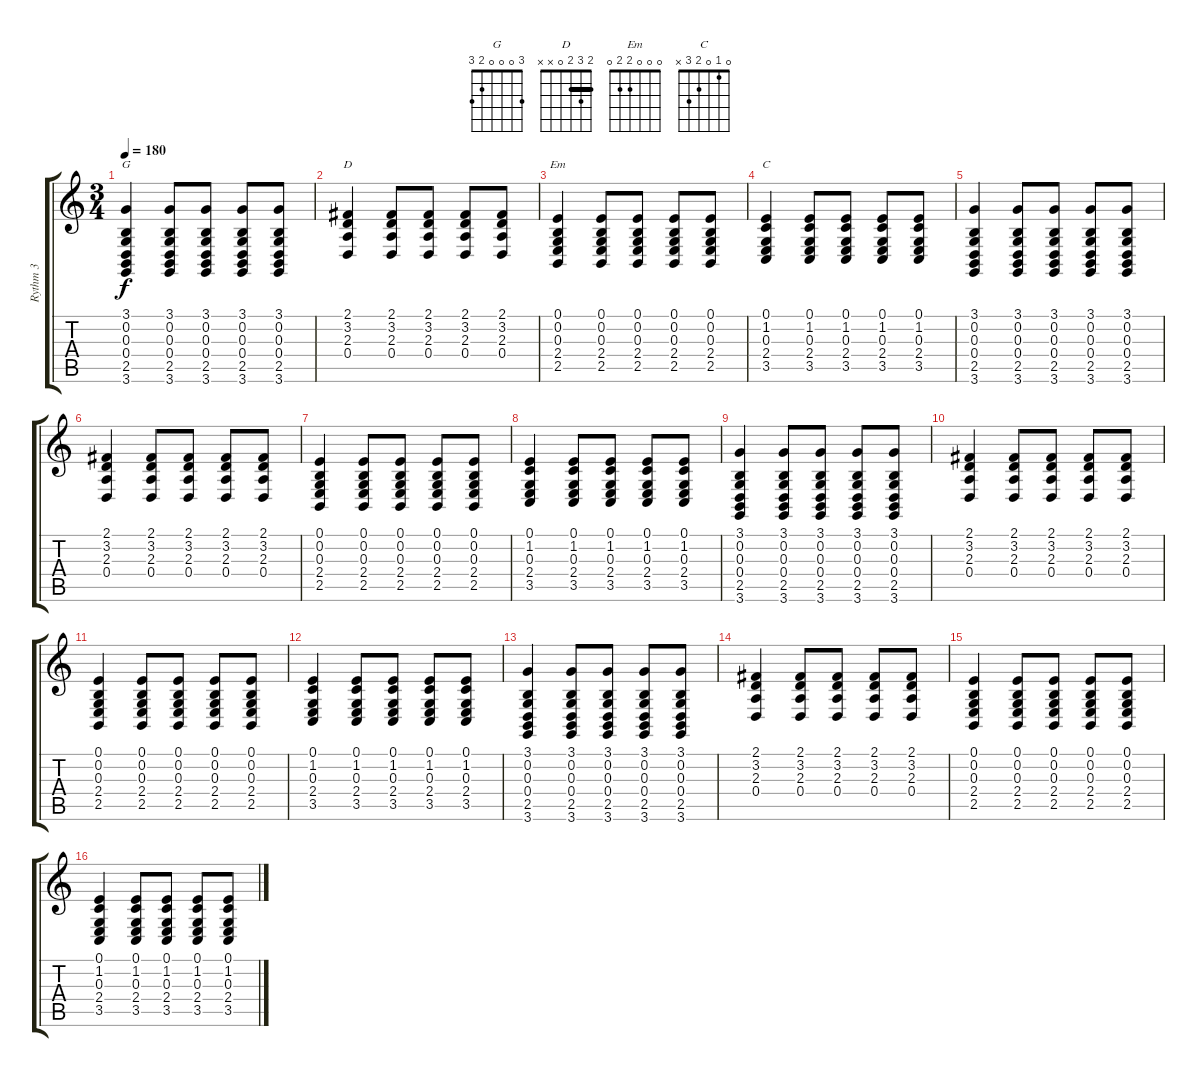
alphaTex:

\track ("Rythm 3" "Rythm 3") {instrument fx7echoes}
\staff {score tabs}
\tuning (E4 B3 G3 D3 A2 E2) {hide}
\chord ("G" 3 0 0 0 2 3)
\chord ("D" 2 3 2 0 x x) {barre 2}
\chord ("Em" 0 0 0 2 2 0)
\chord ("C" 0 1 0 2 3 x)
\ts (3 4)
\tempo 180
\clef g2
\ks c
(3.1 0.2 0.3 0.4 2.5 3.6).4{ch "G" dy f} (3.1 0.2 0.3 0.4 2.5 3.6).8 (3.1 0.2 0.3 0.4 2.5 3.6).8 (3.1 0.2 0.3 0.4 2.5 3.6).8 (3.1 0.2 0.3 0.4 2.5 3.6).8 |
(2.1 3.2 2.3 0.4).4{ch "D"} (2.1 3.2 2.3 0.4).8 (2.1 3.2 2.3 0.4).8 (2.1 3.2 2.3 0.4).8 (2.1 3.2 2.3 0.4).8 |
(0.1 0.2 0.3 2.4 2.5).4{ch "Em"} (0.1 0.2 0.3 2.4 2.5).8 (0.1 0.2 0.3 2.4 2.5).8 (0.1 0.2 0.3 2.4 2.5).8 (0.1 0.2 0.3 2.4 2.5).8 |
(0.1 1.2 0.3 2.4 3.5).4{ch "C"} (0.1 1.2 0.3 2.4 3.5).8 (0.1 1.2 0.3 2.4 3.5).8 (0.1 1.2 0.3 2.4 3.5).8 (0.1 1.2 0.3 2.4 3.5).8 |
(3.1 0.2 0.3 0.4 2.5 3.6).4 (3.1 0.2 0.3 0.4 2.5 3.6).8 (3.1 0.2 0.3 0.4 2.5 3.6).8 (3.1 0.2 0.3 0.4 2.5 3.6).8 (3.1 0.2 0.3 0.4 2.5 3.6).8 |
(2.1 3.2 2.3 0.4).4 (2.1 3.2 2.3 0.4).8 (2.1 3.2 2.3 0.4).8 (2.1 3.2 2.3 0.4).8 (2.1 3.2 2.3 0.4).8 |
(0.1 0.2 0.3 2.4 2.5).4 (0.1 0.2 0.3 2.4 2.5).8 (0.1 0.2 0.3 2.4 2.5).8 (0.1 0.2 0.3 2.4 2.5).8 (0.1 0.2 0.3 2.4 2.5).8 |
(0.1 1.2 0.3 2.4 3.5).4 (0.1 1.2 0.3 2.4 3.5).8 (0.1 1.2 0.3 2.4 3.5).8 (0.1 1.2 0.3 2.4 3.5).8 (0.1 1.2 0.3 2.4 3.5).8 |
(3.1 0.2 0.3 0.4 2.5 3.6).4 (3.1 0.2 0.3 0.4 2.5 3.6).8 (3.1 0.2 0.3 0.4 2.5 3.6).8 (3.1 0.2 0.3 0.4 2.5 3.6).8 (3.1 0.2 0.3 0.4 2.5 3.6).8 |
(2.1 3.2 2.3 0.4).4 (2.1 3.2 2.3 0.4).8 (2.1 3.2 2.3 0.4).8 (2.1 3.2 2.3 0.4).8 (2.1 3.2 2.3 0.4).8 |
(0.1 0.2 0.3 2.4 2.5).4 (0.1 0.2 0.3 2.4 2.5).8 (0.1 0.2 0.3 2.4 2.5).8 (0.1 0.2 0.3 2.4 2.5).8 (0.1 0.2 0.3 2.4 2.5).8 |
(0.1 1.2 0.3 2.4 3.5).4 (0.1 1.2 0.3 2.4 3.5).8 (0.1 1.2 0.3 2.4 3.5).8 (0.1 1.2 0.3 2.4 3.5).8 (0.1 1.2 0.3 2.4 3.5).8 |
(3.1 0.2 0.3 0.4 2.5 3.6).4 (3.1 0.2 0.3 0.4 2.5 3.6).8 (3.1 0.2 0.3 0.4 2.5 3.6).8 (3.1 0.2 0.3 0.4 2.5 3.6).8 (3.1 0.2 0.3 0.4 2.5 3.6).8 |
(2.1 3.2 2.3 0.4).4 (2.1 3.2 2.3 0.4).8 (2.1 3.2 2.3 0.4).8 (2.1 3.2 2.3 0.4).8 (2.1 3.2 2.3 0.4).8 |
(0.1 0.2 0.3 2.4 2.5).4 (0.1 0.2 0.3 2.4 2.5).8 (0.1 0.2 0.3 2.4 2.5).8 (0.1 0.2 0.3 2.4 2.5).8 (0.1 0.2 0.3 2.4 2.5).8 |
(0.1 1.2 0.3 2.4 3.5).4 (0.1 1.2 0.3 2.4 3.5).8 (0.1 1.2 0.3 2.4 3.5).8 (0.1 1.2 0.3 2.4 3.5).8 (0.1 1.2 0.3 2.4 3.5).8
